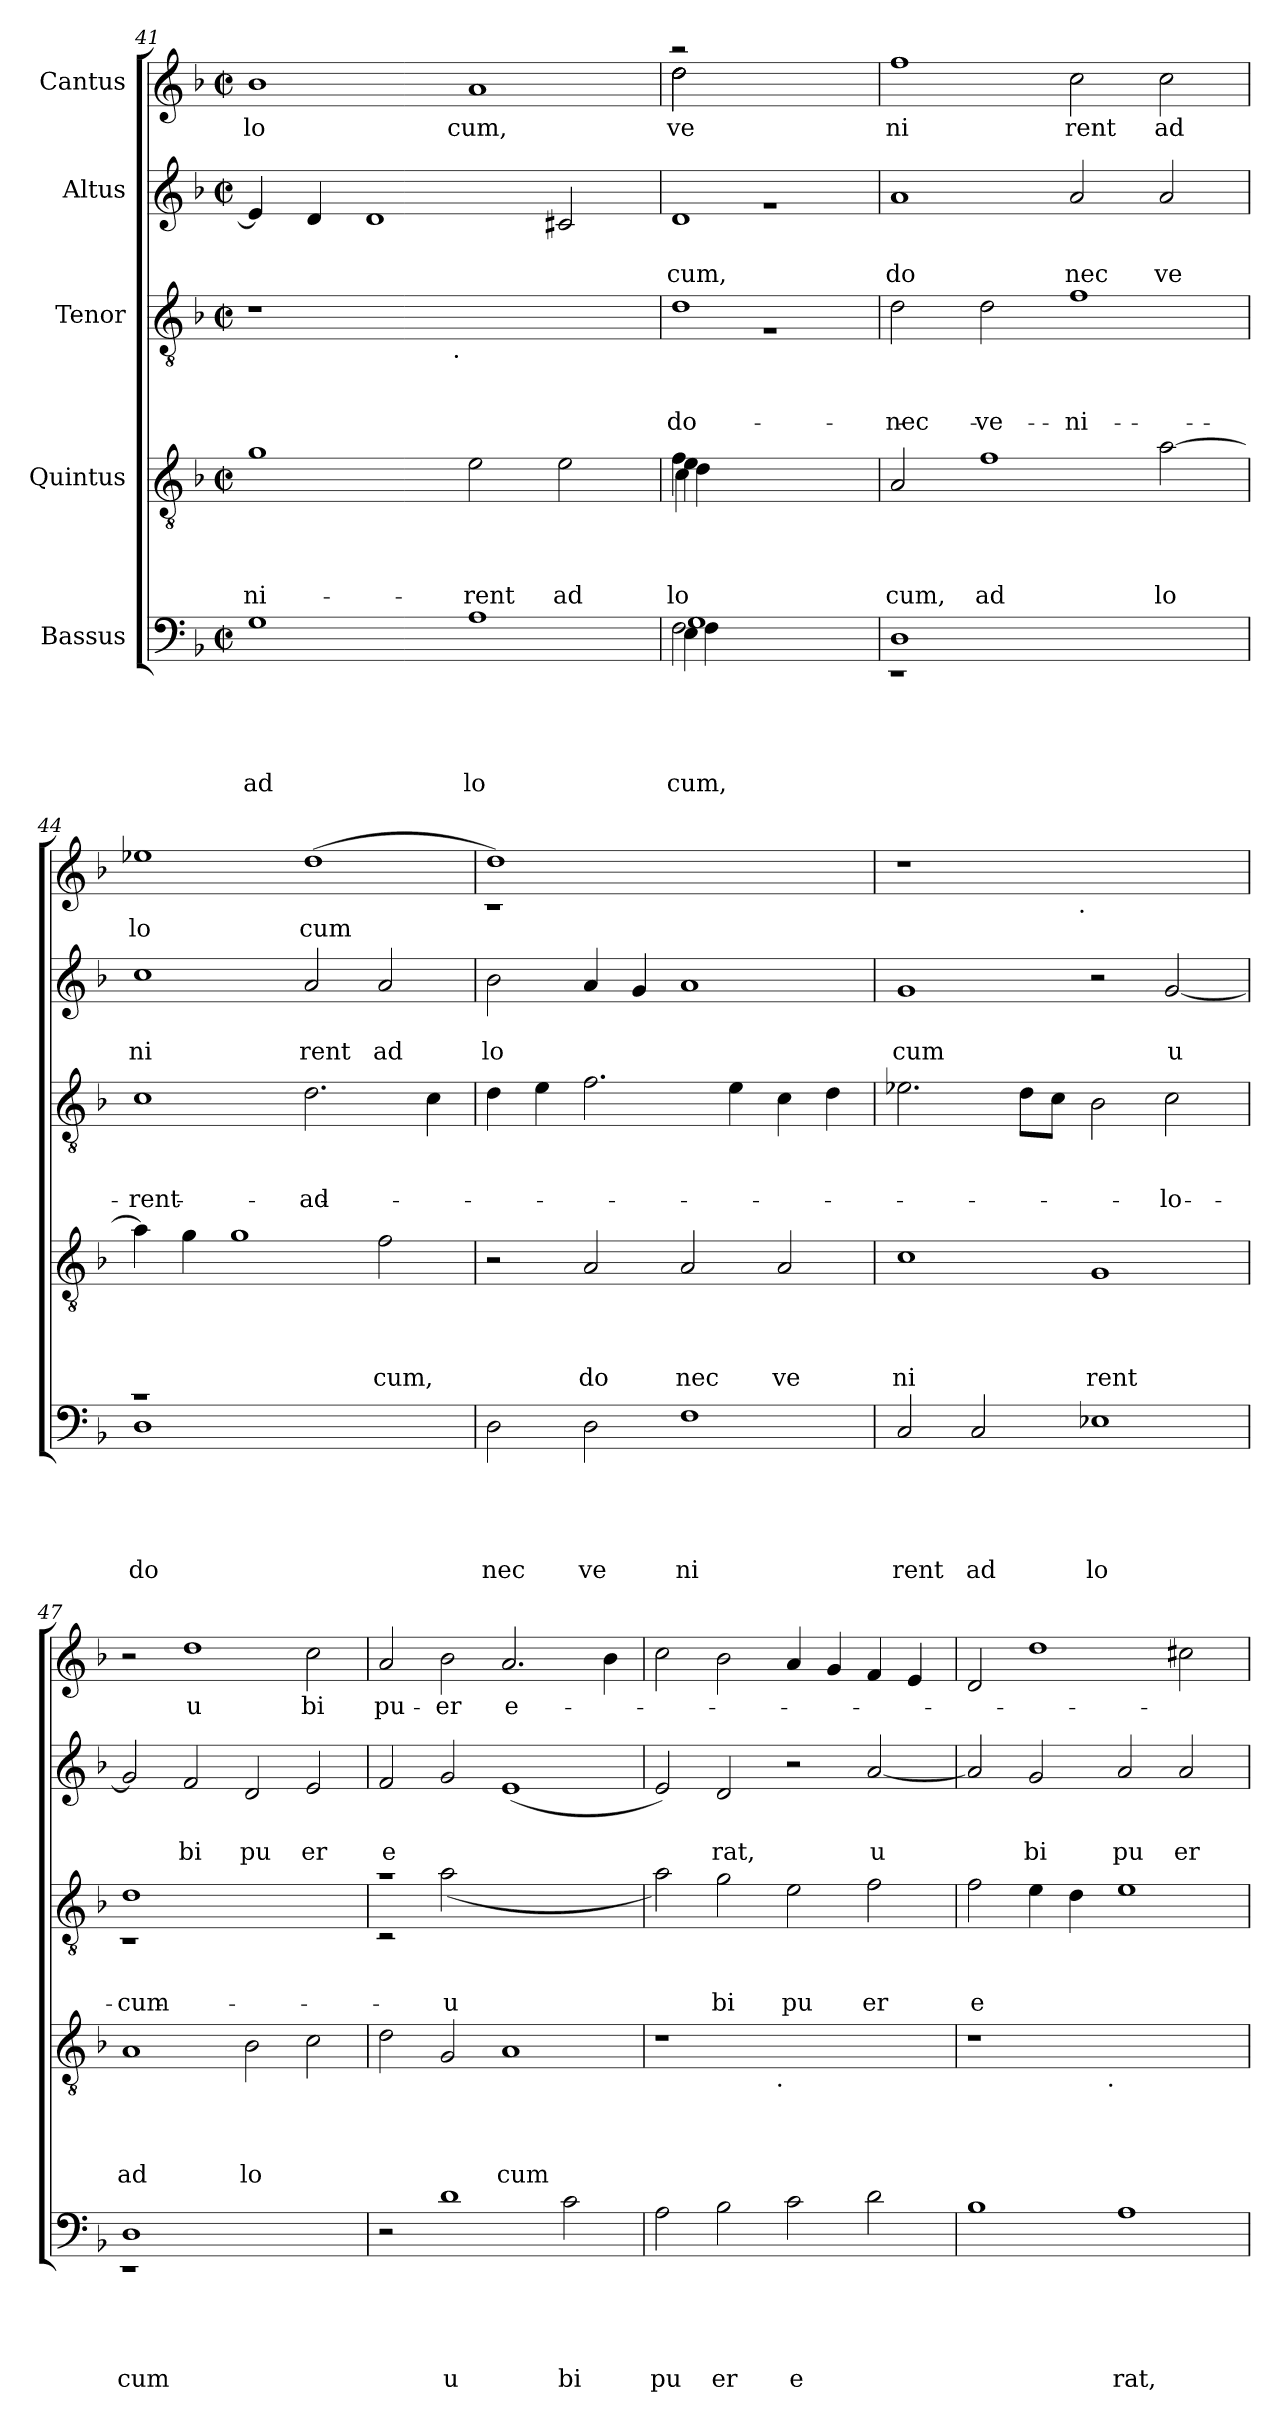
**kern	**text	**text	**text	**text	**text	**kern	**text	**text	**text	**text	**kern	**text	**text	**text	**kern	**text	**text	**kern	**text
*part5	*part5	*part5	*part5	*part5	*part5	*part4	*part4	*part4	*part4	*part4	*part3	*part3	*part3	*part3	*part2	*part2	*part2	*part1	*part1
*staff5	*staff5	*staff5	*staff5	*staff5	*staff5	*staff4	*staff4	*staff4	*staff4	*staff4	*staff3	*staff3	*staff3	*staff3	*staff2	*staff2	*staff2	*staff1	*staff1
*I"Bassus	*	*	*	*	*	*I"Quintus	*	*	*	*	*I"Tenor	*	*	*	*I"Altus	*	*	*I"Cantus	*
*clefF4	*	*	*	*	*	*clefGv2	*	*	*	*	*clefGv2	*	*	*	*clefG2	*	*	*clefG2	*
*k[b-]	*	*	*	*	*	*k[b-]	*	*	*	*	*k[b-]	*	*	*	*k[b-]	*	*	*k[b-]	*
*F:	*	*	*	*	*	*F:	*	*	*	*	*F:	*	*	*	*F:	*	*	*F:	*
*M2/2	*	*	*	*	*	*M2/2	*	*	*	*	*M2/2	*	*	*	*M2/2	*	*	*M2/2	*
*met(c|)	*	*	*	*	*	*met(c|)	*	*	*	*	*met(c|)	*	*	*	*met(c|)	*	*	*met(c|)	*
=41	=41	=41	=41	=41	=41	=41	=41	=41	=41	=41	=41	=41	=41	=41	=41	=41	=41	=41	=41
!	!	!	!	!	!LO:LY:b	!	!	!	!	!LO:LY:b	!	!	!	!	!	!	!	!	!LO:LY:b
*	*	*	*	*	*	*	*	*	*	*	*^	*	*	*	*	*	*	*	*
1G	.	.	.	.	ad	1g	.	.	.	-ni-	1r	2ryy	.	.	.	4e/]	.	.	1b-	lo
.	.	.	.	.	.	.	.	.	.	.	.	.	.	.	.	4d/	.	.	.	.
.	.	.	.	.	.	.	.	.	.	.	.	4...ryy	.	.	.	1d	.	.	.	.
!	!	!	!	!	!	!	!	!	!	!	!	!LO:TX:b:t=.	!	!	!	!	!	!	!	!
.	.	.	.	.	.	.	.	.	.	.	.	1ryy	.	.	.	.	.	.	.	.
!	!	!	!	!	!LO:LY:b	!	!	!	!	!LO:LY:b	!	!	!	!	!	!	!	!	!	!LO:LY:b
1A	.	.	.	.	lo	2e\	.	.	.	-rent	1ryy	.	.	.	.	.	.	.	1a	cum,
!	!	!	!	!	!	!	!	!	!	!LO:LY:b	!	!	!	!	!	!	!	!	!	!
.	.	.	.	.	.	2e\	.	.	.	ad	.	.	.	.	.	2c#/	.	.	.	.
.	.	.	.	.	.	.	.	.	.	.	.	32ryy	.	.	.	.	.	.	.	.
!!LO:PB:g=z
=42	=42	=42	=42	=42	=42	=42	=42	=42	=42	=42	=42	=42	=42	=42	=42	=42	=42	=42	=42	=42
!	!	!	!	!	!LO:LY:b	!	!	!	!	!LO:LY:b	!	!	!	!	!LO:LY:b	!	!	!LO:LY:b	!	!LO:LY:b
*^	*	*	*	*	*	*^	*	*	*	*	*	*	*	*	*	*^	*	*	*^	*
*	*^	*	*	*	*	*	*	*^	*	*	*	*	*	*	*	*	*	*	*	*	*	*	*^	*
*	*	*^	*	*	*	*	*	*	*	*^	*	*	*	*	*	*	*	*	*	*	*	*	*	*	*	*	*
!	!	!	!	!	!	!	!	!	!	!	!	!	!	!	!	!	!	!	!	!	!	!	!	!	!	!	!	!	!LO:LY:b
*	*	*	*	*	*	*	*	*	*	*	*	*	*	*	*	*	*	*	*	*	*	*	*	*	*	*	*	*^	*
!	!	!	!	!	!	!	!	!	!	!	!	!	!	!	!	!	!	!	!	!	!	!	!	!	!	!	!	!	!	!LO:LY:b
2F\	1G	4F\	4E\	.	.	.	.	cum,	4f\	4e\	4d\	4c\	.	.	.	lo	1rA	1d	.	.	do-	1d	1ra	.	cum,	2raa	2dd\	2dd\	2dd\	ve
.	.	2.ryy	2.ryy	.	.	.	.	.	2.ryy	2.ryy	2.ryy	2.ryy	.	.	.	.	.	.	.	.	.	.	.	.	.	.	.	.	.	.
2ryy	.	.	.	.	.	.	.	.	.	.	.	.	.	.	.	.	.	.	.	.	.	.	.	.	.	2ryy	2ryy	2ryy	2ryy	.
*	*v	*v	*v	*	*	*	*	*	*	*	*	*	*	*	*	*	*v	*v	*	*	*	*v	*v	*	*	*	*	*	*	*
*	*	*	*	*	*	*	*v	*v	*v	*v	*	*	*	*	*	*	*	*	*	*	*	*	*	*	*	*
=43	=43	=43	=43	=43	=43	=43	=43	=43	=43	=43	=43	=43	=43	=43	=43	=43	=43	=43	=43	=43	=43	=43	=43
!	!LO:N:vis=1	!	!	!	!	!	!	!	!	!	!LO:LY:b	!	!	!	!LO:LY:b	!	!	!LO:LY:b	!	!	!	!	!LO:LY:b
*	*	*	*	*	*	*	*	*	*	*	*	*	*	*	*	*	*	*	*v	*v	*v	*v	*
1D	0rEE	.	.	.	.	.	2A/	.	.	.	cum,	2d\	.	.	-nec	1a	.	do	1ff	ni
!	!	!	!	!	!	!	!	!	!	!	!LO:LY:b	!	!	!	!LO:LY:b	!	!	!	!	!
.	.	.	.	.	.	.	1f	.	.	.	ad	2d\	.	.	ve-	.	.	.	.	.
!	!	!	!	!	!	!	!	!	!	!	!	!	!	!	!LO:LY:b	!	!	!LO:LY:b	!	!LO:LY:b
1ryy	.	.	.	.	.	.	.	.	.	.	.	1f	.	.	-ni-	2a/	.	nec	2cc\	rent
!	!	!	!	!	!	!	!	!	!	!	!LO:LY:b	!	!	!	!	!	!	!LO:LY:b	!	!LO:LY:b
.	.	.	.	.	.	.	[>2a\	.	.	.	lo	.	.	.	.	2a/	.	ve	2cc\	ad
=44	=44	=44	=44	=44	=44	=44	=44	=44	=44	=44	=44	=44	=44	=44	=44	=44	=44	=44	=44	=44
!	!	!	!	!	!	!LO:LY:b	!	!	!	!	!	!	!	!	!LO:LY:b	!	!	!LO:LY:b	!	!LO:LY:b
1rc	1D	.	.	.	.	do	4a\]	.	.	.	.	1c	.	.	-rent	1cc	.	ni	1ee-X	lo
.	.	.	.	.	.	.	4g\	.	.	.	.	.	.	.	.	.	.	.	.	.
.	.	.	.	.	.	.	1g	.	.	.	.	.	.	.	.	.	.	.	.	.
!	!	!	!	!	!	!	!	!	!	!	!	!	!	!	!LO:LY:b	!	!	!LO:LY:b	!	!LO:LY:b
1ryy	1ryy	.	.	.	.	.	.	.	.	.	.	2.d\	.	.	ad	2a/	.	rent	(>1dd	cum
!	!	!	!	!	!	!	!	!	!	!	!LO:LY:b	!	!	!	!	!	!	!LO:LY:b	!	!
.	.	.	.	.	.	.	2f\	.	.	.	cum,	.	.	.	.	2a/	.	ad	.	.
.	.	.	.	.	.	.	.	.	.	.	.	4c\	.	.	.	.	.	.	.	.
*v	*v	*	*	*	*	*	*	*	*	*	*	*	*	*	*	*	*	*	*	*
=45	=45	=45	=45	=45	=45	=45	=45	=45	=45	=45	=45	=45	=45	=45	=45	=45	=45	=45	=45
*	*	*	*	*	*	*	*	*	*	*	*	*	*	*	*	*	*	*^	*
!	!	!	!	!	!LO:LY:b	!	!	!	!	!	!	!	!	!	!	!	!LO:LY:b	!	!LO:N:vis=1	!
2D\	.	.	.	.	nec	2r	.	.	.	.	4d\	.	.	.	2b-\	.	lo	1dd)	0rc	.
.	.	.	.	.	.	.	.	.	.	.	4e\	.	.	.	.	.	.	.	.	.
!	!	!	!	!	!LO:LY:b	!	!	!	!	!LO:LY:b	!	!	!	!	!	!	!	!	!	!
2D\	.	.	.	.	ve	2A/	.	.	.	do	2.f\	.	.	.	4a/	.	.	.	.	.
.	.	.	.	.	.	.	.	.	.	.	.	.	.	.	4g/	.	.	.	.	.
!	!	!	!	!	!LO:LY:b	!	!	!	!	!LO:LY:b	!	!	!	!	!	!	!	!	!	!
1F	.	.	.	.	ni	2A/	.	.	.	nec	.	.	.	.	1a	.	.	1ryy	.	.
.	.	.	.	.	.	.	.	.	.	.	4e\	.	.	.	.	.	.	.	.	.
!	!	!	!	!	!	!	!	!	!	!LO:LY:b	!	!	!	!	!	!	!	!	!	!
.	.	.	.	.	.	2A/	.	.	.	ve	4c\	.	.	.	.	.	.	.	.	.
.	.	.	.	.	.	.	.	.	.	.	4d\	.	.	.	.	.	.	.	.	.
=46	=46	=46	=46	=46	=46	=46	=46	=46	=46	=46	=46	=46	=46	=46	=46	=46	=46	=46	=46	=46
!	!	!	!	!	!LO:LY:b	!	!	!	!	!LO:LY:b	!	!	!	!	!	!	!LO:LY:b	!	!	!
2C/	.	.	.	.	rent	1c	.	.	.	ni	2.e-X\	.	.	.	1g	.	cum	1r	2ryy	.
!	!	!	!	!	!LO:LY:b	!	!	!	!	!	!	!	!	!	!	!	!	!	!	!
2C/	.	.	.	.	ad	.	.	.	.	.	.	.	.	.	.	.	.	.	4...ryy	.
.	.	.	.	.	.	.	.	.	.	.	8d\L	.	.	.	.	.	.	.	.	.
.	.	.	.	.	.	.	.	.	.	.	8c\J	.	.	.	.	.	.	.	.	.
!	!	!	!	!	!	!	!	!	!	!	!	!	!	!	!	!	!	!	!LO:TX:b:t=.	!
.	.	.	.	.	.	.	.	.	.	.	.	.	.	.	.	.	.	.	1ryy	.
!	!	!	!	!	!LO:LY:b	!	!	!	!	!LO:LY:b	!	!	!	!	!	!	!	!	!	!
1E-X	.	.	.	.	lo	1G	.	.	.	rent	2B-\	.	.	.	2r	.	.	1ryy	.	.
!	!	!	!	!	!	!	!	!	!	!	!	!	!	!LO:LY:b	!	!	!LO:LY:b	!	!	!
.	.	.	.	.	.	.	.	.	.	.	2c\	.	.	lo-	[<2g/	.	u	.	.	.
.	.	.	.	.	.	.	.	.	.	.	.	.	.	.	.	.	.	.	32ryy	.
=47	=47	=47	=47	=47	=47	=47	=47	=47	=47	=47	=47	=47	=47	=47	=47	=47	=47	=47	=47	=47
*^	*	*	*	*	*	*	*	*	*	*	*^	*	*	*	*	*	*	*	*	*
!	!LO:N:vis=1	!	!	!	!	!LO:LY:b	!	!	!	!	!LO:LY:b	!	!LO:N:vis=1	!	!	!LO:LY:b	!	!	!	!	!	!
*	*	*	*	*	*	*	*	*	*	*	*	*	*	*	*	*	*	*	*	*v	*v	*
1D	0rEE	.	.	.	.	cum	1A	.	.	.	ad	1d	0rC	.	.	-cum	2g/]	.	.	2r	.
!	!	!	!	!	!	!	!	!	!	!	!	!	!	!	!	!	!	!	!LO:LY:b	!	!LO:LY:b
.	.	.	.	.	.	.	.	.	.	.	.	.	.	.	.	.	2f/	.	bi	1dd	u
!	!	!	!	!	!	!	!	!	!	!	!LO:LY:b	!	!	!	!	!	!	!	!LO:LY:b	!	!
1ryy	.	.	.	.	.	.	2B-\	.	.	.	lo	1ryy	.	.	.	.	2d/	.	pu	.	.
!	!	!	!	!	!	!	!	!	!	!	!	!	!	!	!	!	!	!	!LO:LY:b	!	!LO:LY:b
.	.	.	.	.	.	.	2c\	.	.	.	.	.	.	.	.	.	2e/	.	er	2cc\	bi
*v	*v	*	*	*	*	*	*	*	*	*	*	*	*	*	*	*	*	*	*	*	*
!!LO:LB:g=z
=48	=48	=48	=48	=48	=48	=48	=48	=48	=48	=48	=48	=48	=48	=48	=48	=48	=48	=48	=48	=48
!	!	!	!	!	!	!	!	!	!	!	!	!	!	!	!	!	!	!LO:LY:b	!	!LO:LY:b
2r	.	.	.	.	.	2d\	.	.	.	.	1ra	2rC	.	.	.	2f/	.	e	2a/	pu-
!	!	!	!	!	!LO:LY:b	!	!	!	!	!	!	!	!	!	!LO:LY:b	!	!	!	!	!LO:LY:b
1d	.	.	.	.	u	2G/	.	.	.	.	.	(>2a\	.	.	u	2g/	.	.	2b-\	-er
!	!	!	!	!	!	!	!	!	!	!LO:LY:b	!	!	!	!	!	!	!	!	!	!LO:LY:b
.	.	.	.	.	.	1A	.	.	.	cum	1ryy	1ryy	.	.	.	(<1e	.	.	2.a/	e-
!	!	!	!	!	!LO:LY:b	!	!	!	!	!	!	!	!	!	!	!	!	!	!	!
2c\	.	.	.	.	bi	.	.	.	.	.	.	.	.	.	.	.	.	.	.	.
.	.	.	.	.	.	.	.	.	.	.	.	.	.	.	.	.	.	.	4b-\	.
*	*	*	*	*	*	*	*	*	*	*	*v	*v	*	*	*	*	*	*	*	*
=49	=49	=49	=49	=49	=49	=49	=49	=49	=49	=49	=49	=49	=49	=49	=49	=49	=49	=49	=49
!	!	!	!	!	!LO:LY:b	!	!	!	!	!	!	!	!	!	!	!	!	!	!
*	*	*	*	*	*	*^	*	*	*	*	*	*	*	*	*	*	*	*	*
2A\	.	.	.	.	pu	1r	2ryy	.	.	.	.	2a\)	.	.	.	2e/)	.	.	2cc\	.
!	!	!	!	!	!LO:LY:b	!	!	!	!	!	!	!	!	!	!LO:LY:b	!	!	!LO:LY:b	!	!
2B-\	.	.	.	.	er	.	4...ryy	.	.	.	.	2g\	.	.	bi	2d/	.	rat,	2b-\	.
!	!	!	!	!	!	!	!LO:TX:b:t=.	!	!	!	!	!	!	!	!	!	!	!	!	!
.	.	.	.	.	.	.	1ryy	.	.	.	.	.	.	.	.	.	.	.	.	.
!	!	!	!	!	!LO:LY:b	!	!	!	!	!	!	!	!	!	!LO:LY:b	!	!	!	!	!
2c\	.	.	.	.	e	1ryy	.	.	.	.	.	2e\	.	.	pu	2r	.	.	4a/	.
.	.	.	.	.	.	.	.	.	.	.	.	.	.	.	.	.	.	.	4g/	.
!	!	!	!	!	!	!	!	!	!	!	!	!	!	!	!LO:LY:b	!	!	!LO:LY:b	!	!
2d\	.	.	.	.	.	.	.	.	.	.	.	2f\	.	.	er	[<2a/	.	u	4f/	.
.	.	.	.	.	.	.	.	.	.	.	.	.	.	.	.	.	.	.	4e/	.
.	.	.	.	.	.	.	32ryy	.	.	.	.	.	.	.	.	.	.	.	.	.
=50	=50	=50	=50	=50	=50	=50	=50	=50	=50	=50	=50	=50	=50	=50	=50	=50	=50	=50	=50	=50
!	!	!	!	!	!	!	!	!	!	!	!	!	!	!	!LO:LY:b	!	!	!	!	!
1B-	.	.	.	.	.	1r	2ryy	.	.	.	.	2f\	.	.	e	2a/]	.	.	2d/	.
!	!	!	!	!	!	!	!	!	!	!	!	!	!	!	!	!	!	!LO:LY:b	!	!
.	.	.	.	.	.	.	4...ryy	.	.	.	.	4e\	.	.	.	2g/	.	bi	1dd	.
.	.	.	.	.	.	.	.	.	.	.	.	4d\	.	.	.	.	.	.	.	.
!	!	!	!	!	!	!	!LO:TX:b:t=.	!	!	!	!	!	!	!	!	!	!	!	!	!
.	.	.	.	.	.	.	1ryy	.	.	.	.	.	.	.	.	.	.	.	.	.
!	!	!	!	!	!LO:LY:b	!	!	!	!	!	!	!	!	!	!	!	!	!LO:LY:b	!	!
1A	.	.	.	.	rat,	1ryy	.	.	.	.	.	1e	.	.	.	2a/	.	pu	.	.
!	!	!	!	!	!	!	!	!	!	!	!	!	!	!	!	!	!	!LO:LY:b	!	!
.	.	.	.	.	.	.	.	.	.	.	.	.	.	.	.	2a/	.	er	2cc#\	.
.	.	.	.	.	.	.	32ryy	.	.	.	.	.	.	.	.	.	.	.	.	.
*	*	*	*	*	*	*v	*v	*	*	*	*	*	*	*	*	*	*	*	*	*
=	=	=	=	=	=	=	=	=	=	=	=	=	=	=	=	=	=	=	=
*-	*-	*-	*-	*-	*-	*-	*-	*-	*-	*-	*-	*-	*-	*-	*-	*-	*-	*-	*-
